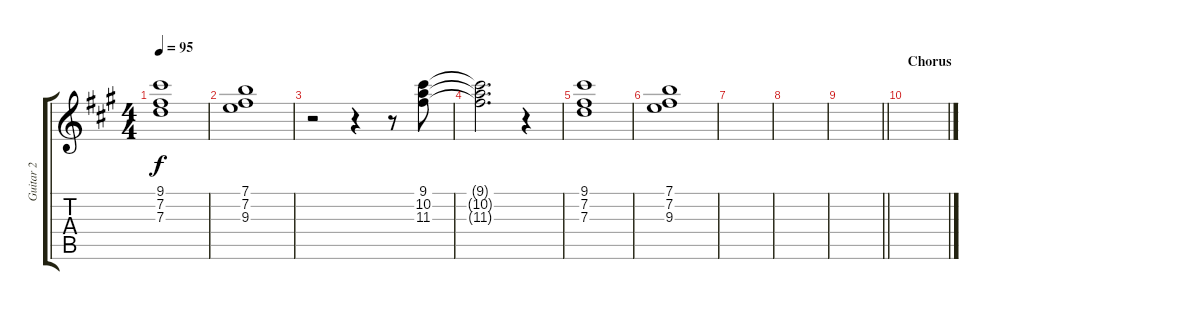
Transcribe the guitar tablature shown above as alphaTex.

\track ("Guitar 2" "Guitar 2") {instrument electricguitarjazz}
\staff {score tabs}
\tuning (E4 B3 G3 D3 A2 E2) {hide}
\ts (4 4)
\tempo 95
\clef g2
\ks a
(9.1 7.2 7.3).1{dy f} |
(7.1 7.2 9.3).1 |
r.2 r.4 r.8 (9.1 10.2 11.3).8 |
(9.1{t} 10.2{t} 11.3{t}).2{d} r.4 |
(9.1 7.2 7.3).1 |
(7.1 7.2 9.3).1 |
|
|
\barLineRight lightlight
|
\section ("" "Chorus")
